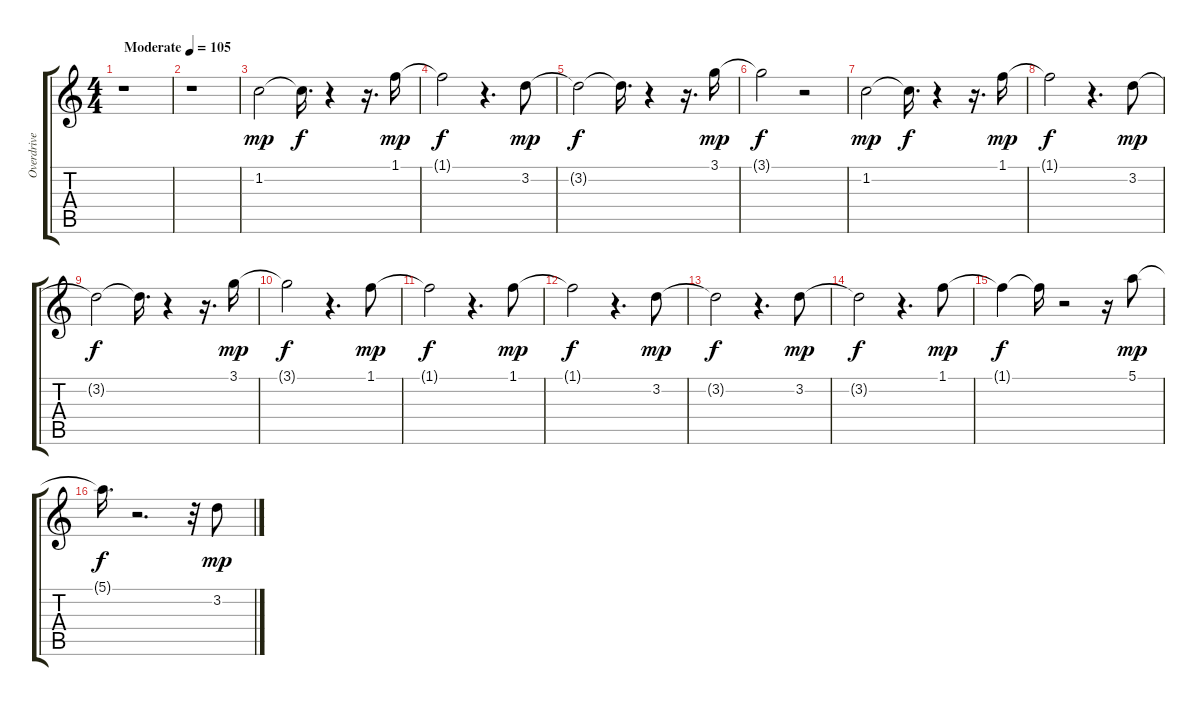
\track ("Overdrive" "Overdrive") {instrument overdrivenguitar}
\staff {score tabs}
\tuning (E4 B3 G3 D3 A2 E2) {hide}
\ts (4 4)
\tempo (105 "Moderate")
\clef g2
\ks c
r.1{dy mp instrument overdrivenguitar} |
r.1 |
1.2.2{volume 12} 1.2{t}.16{d dy f} r.4 r.16{d} 1.1.16{dy mp} |
1.1{t}.2{dy f} r.4{d} 3.2.8{dy mp} |
3.2{t}.2{dy f} 3.2{t}.16{d} r.4 r.16{d} 3.1.16{dy mp} |
3.1{t}.2{dy f} r.2 |
1.2.2{dy mp} 1.2{t}.16{d dy f} r.4 r.16{d} 1.1.16{dy mp} |
1.1{t}.2{dy f} r.4{d} 3.2.8{dy mp} |
3.2{t}.2{dy f} 3.2{t}.16{d} r.4 r.16{d} 3.1.16{dy mp} |
3.1{t}.2{dy f} r.4{d} 1.1.8{dy mp} |
1.1{t}.2{dy f} r.4{d} 1.1.8{dy mp} |
1.1{t}.2{dy f} r.4{d} 3.2.8{dy mp} |
3.2{t}.2{dy f} r.4{d} 3.2.8{dy mp} |
3.2{t}.2{dy f} r.4{d} 1.1.8{dy mp} |
1.1{t}.4{dy f} 1.1{t}.16 r.2 r.16 5.1.8{dy mp} |
5.1{t}.16{d dy f} r.2{d} r.32 3.2.8{dy mp}
